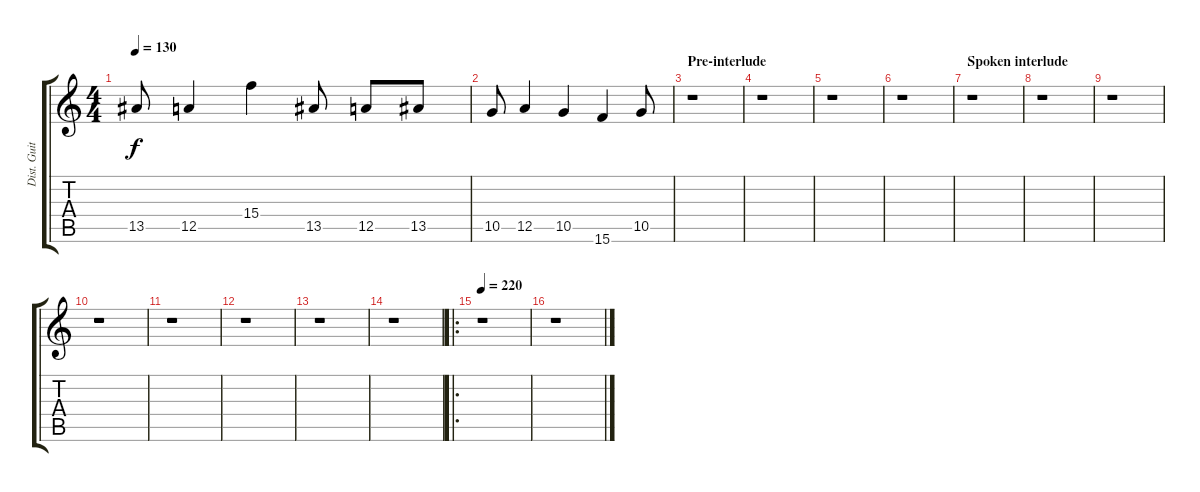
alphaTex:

\track ("Dist. Guitar" "Dist. Guit") {instrument distortionguitar}
\staff {score tabs}
\tuning (E4 B3 G3 D3 A2 D2) {hide}
\ts (4 4)
\tempo 130
\clef g2
\ks c
13.5.8{dy f} 12.5.4 15.4.4 13.5.8 12.5.8 13.5.8 |
10.5.8 12.5.4 10.5.4 15.6.4 10.5.8 |
\section ("" "Pre-interlude")
r.1 |
r.1 |
r.1 |
r.1 |
\section ("" "Spoken interlude")
r.1 |
r.1 |
r.1 |
r.1 |
r.1 |
r.1 |
r.1 |
r.1 |
\ro
\tempo 220
r.1 |
r.1
